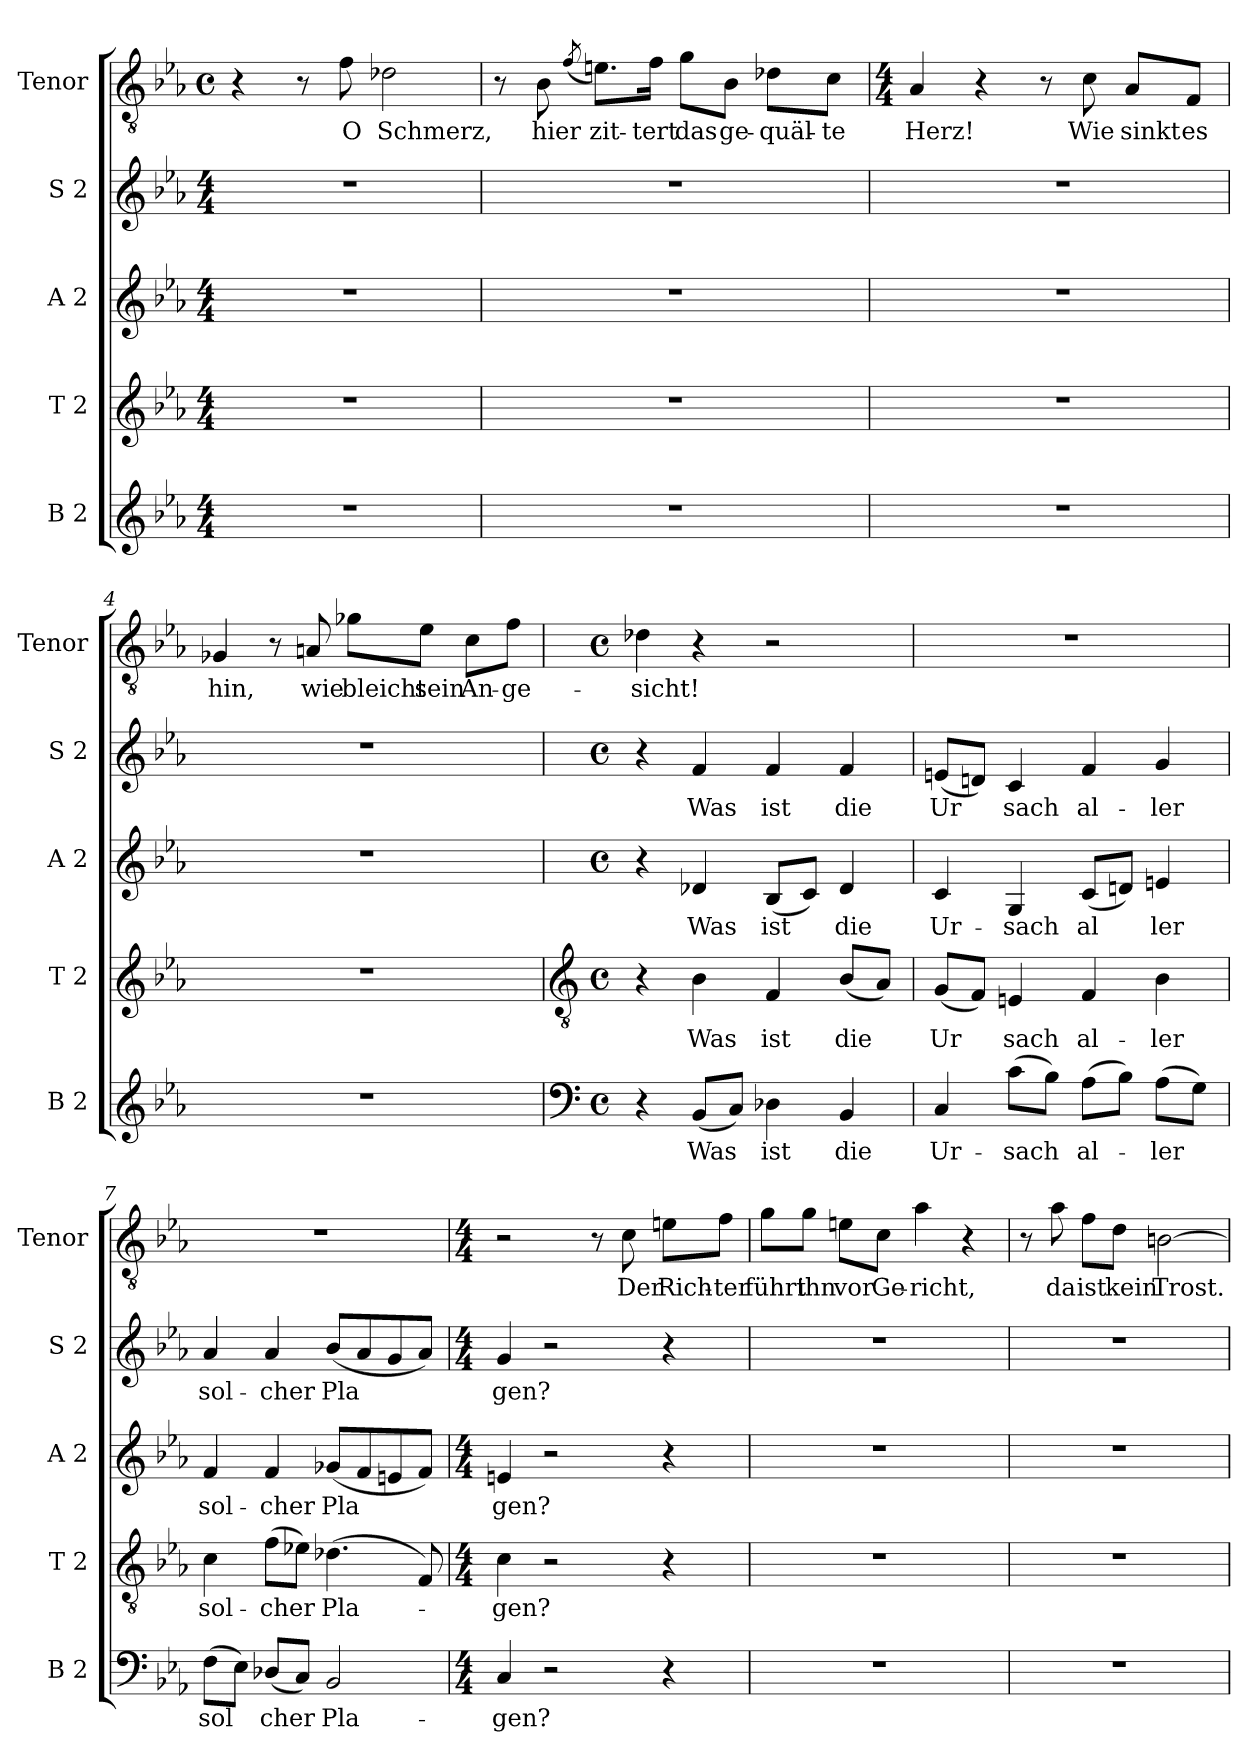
**kern	**text	**kern	**text	**kern	**text	**kern	**text	**kern	**text
*part5	*part5	*part4	*part4	*part3	*part3	*part2	*part2	*part1	*part1
*staff5	*staff5	*staff4	*staff4	*staff3	*staff3	*staff2	*staff2	*staff1	*staff1
*I"B 2	*	*I"T 2	*	*I"A 2	*	*I"S 2	*	*I"Tenor	*
*I'B 2	*	*I'T 2	*	*I'A 2	*	*I'S 2	*	*I'Tenor	*
*clefG2	*	*clefG2	*	*clefG2	*	*clefG2	*	*clefGv2	*
*k[b-e-a-]	*	*k[b-e-a-]	*	*k[b-e-a-]	*	*k[b-e-a-]	*	*k[b-e-a-]	*
*E-:	*	*E-:	*	*E-:	*	*E-:	*	*E-:	*
*M4/4	*	*M4/4	*	*M4/4	*	*M4/4	*	*M4/4	*
*	*	*	*	*	*	*	*	*met(c)	*
=1	=1	=1	=1	=1	=1	=1	=1	=1	=1
1r	.	1r	.	1r	.	1r	.	4r	.
.	.	.	.	.	.	.	.	8r	.
!	!	!	!	!	!	!	!	!	!LO:LY:b
.	.	.	.	.	.	.	.	8f\	O
!	!	!	!	!	!	!	!	!	!LO:LY:b
.	.	.	.	.	.	.	.	2d-X\	Schmerz,
=2	=2	=2	=2	=2	=2	=2	=2	=2	=2
1r	.	1r	.	1r	.	1r	.	8r	.
!	!	!	!	!	!	!	!	!	!LO:LY:b
.	.	.	.	.	.	.	.	8B-\	hier
.	.	.	.	.	.	.	.	(>8qf/	.
!	!	!	!	!	!	!	!	!	!LO:LY:b
.	.	.	.	.	.	.	.	8.en\L)	zit-
!	!	!	!	!	!	!	!	!	!LO:LY:b
.	.	.	.	.	.	.	.	16f\Jk	-tert
!	!	!	!	!	!	!	!	!	!LO:LY:b
.	.	.	.	.	.	.	.	8g\L	das
!	!	!	!	!	!	!	!	!	!LO:LY:b
.	.	.	.	.	.	.	.	8B-\J	ge-
!	!	!	!	!	!	!	!	!	!LO:LY:b
.	.	.	.	.	.	.	.	8d-X\L	-quäl-
!	!	!	!	!	!	!	!	!	!LO:LY:b
.	.	.	.	.	.	.	.	8c\J	-te
!!LO:LB:g=z
=3	=3	=3	=3	=3	=3	=3	=3	=3	=3
*	*	*	*	*	*	*	*	*M4/4	*
!	!	!	!	!	!	!	!	!	!LO:LY:b
1r	.	1r	.	1r	.	1r	.	4A-/	Herz!
.	.	.	.	.	.	.	.	4r	.
.	.	.	.	.	.	.	.	8r	.
!	!	!	!	!	!	!	!	!	!LO:LY:b
.	.	.	.	.	.	.	.	8c\	Wie
!	!	!	!	!	!	!	!	!	!LO:LY:b
.	.	.	.	.	.	.	.	8A-/L	sinkt
!	!	!	!	!	!	!	!	!	!LO:LY:b
.	.	.	.	.	.	.	.	8F/J	es
=4	=4	=4	=4	=4	=4	=4	=4	=4	=4
!	!	!	!	!	!	!	!	!	!LO:LY:b
1r	.	1r	.	1r	.	1r	.	4G-X/	hin,
.	.	.	.	.	.	.	.	8r	.
!	!	!	!	!	!	!	!	!	!LO:LY:b
.	.	.	.	.	.	.	.	8An/	wie
!	!	!	!	!	!	!	!	!	!LO:LY:b
.	.	.	.	.	.	.	.	8g-X\L	bleicht
!	!	!	!	!	!	!	!	!	!LO:LY:b
.	.	.	.	.	.	.	.	8e-\J	sein
!	!	!	!	!	!	!	!	!	!LO:LY:b
.	.	.	.	.	.	.	.	8c\L	An-
!	!	!	!	!	!	!	!	!	!LO:LY:b
.	.	.	.	.	.	.	.	8f\J	-ge-
!!LO:LB:g=z
=5	=5	=5	=5	=5	=5	=5	=5	=5	=5
*clefF4	*	*clefGv2	*	*	*	*	*	*	*
*M4/4	*	*M4/4	*	*M4/4	*	*M4/4	*	*M4/4	*
*met(c)	*	*met(c)	*	*met(c)	*	*met(c)	*	*met(c)	*
!	!	!	!	!	!	!	!	!	!LO:LY:b
4r	.	4r	.	4r	.	4r	.	4d-X\	-sicht!
!	!LO:LY:b	!	!LO:LY:b	!	!LO:LY:b	!	!LO:LY:b	!	!
(<8BB-/L	Was	4B-\	Was	4d-X/	Was	4f/	Was	4r	.
8C/J)	.	.	.	.	.	.	.	.	.
!	!LO:LY:b	!	!LO:LY:b	!	!LO:LY:b	!	!LO:LY:b	!	!
4D-X\	ist	4F/	ist	(<8B-/L	ist	4f/	ist	2r	.
.	.	.	.	8c/J)	.	.	.	.	.
!	!LO:LY:b	!	!LO:LY:b	!	!LO:LY:b	!	!LO:LY:b	!	!
4BB-/	die	(<8B-/L	die	4d-/	die	4f/	die	.	.
.	.	8A-/J)	.	.	.	.	.	.	.
=6	=6	=6	=6	=6	=6	=6	=6	=6	=6
!	!LO:LY:b	!	!LO:LY:b	!	!LO:LY:b	!	!LO:LY:b	!	!
4C/	Ur-	(<8G/L	Ur	4c/	Ur-	(<8en/L	Ur	1r	.
.	.	8F/J)	.	.	.	8dn/J)	.	.	.
!	!LO:LY:b	!	!LO:LY:b	!	!LO:LY:b	!	!LO:LY:b	!	!
(>8c\L	-sach	4En/	sach	4G/	-sach	4c/	sach	.	.
8B-\J)	.	.	.	.	.	.	.	.	.
!	!LO:LY:b	!	!LO:LY:b	!	!LO:LY:b	!	!LO:LY:b	!	!
(>8A-\L	al-	4F/	al-	(<8c/L	al	4f/	al-	.	.
8B-\J)	.	.	.	8dn/J)	.	.	.	.	.
!	!LO:LY:b	!	!LO:LY:b	!	!LO:LY:b	!	!LO:LY:b	!	!
(>8A-\L	-ler	4B-\	-ler	4en/	ler	4g/	-ler	.	.
8G\J)	.	.	.	.	.	.	.	.	.
=7	=7	=7	=7	=7	=7	=7	=7	=7	=7
!	!LO:LY:b	!	!LO:LY:b	!	!LO:LY:b	!	!LO:LY:b	!	!
(>8F\L	sol	4c\	sol-	4f/	sol-	4a-/	sol-	1r	.
8E-\J)	.	.	.	.	.	.	.	.	.
!	!LO:LY:b	!	!LO:LY:b	!	!LO:LY:b	!	!LO:LY:b	!	!
(<8D-X/L	cher	(>8f\L	-cher	4f/	-cher	4a-/	-cher	.	.
8C/J)	.	8e-X\J)	.	.	.	.	.	.	.
!	!LO:LY:b	!	!LO:LY:b	!	!LO:LY:b	!	!LO:LY:b	!	!
2BB-/	Pla-	(<4.d-X\	Pla-	(<8g-X/L	Pla	(<8b-/L	Pla	.	.
.	.	.	.	8f/	.	8a-/	.	.	.
.	.	.	.	8en/	.	8g/	.	.	.
.	.	8F/)	.	8f/J)	.	8a-/J)	.	.	.
!!LO:LB:g=z
=8	=8	=8	=8	=8	=8	=8	=8	=8	=8
*M4/4	*	*M4/4	*	*M4/4	*	*M4/4	*	*M4/4	*
!	!LO:LY:b	!	!LO:LY:b	!	!LO:LY:b	!	!LO:LY:b	!	!
4C/	-gen?	4c\	-gen?	4en/	gen?	4g/	gen?	2r	.
2r	.	2r	.	2r	.	2r	.	.	.
.	.	.	.	.	.	.	.	8r	.
!	!	!	!	!	!	!	!	!	!LO:LY:b
.	.	.	.	.	.	.	.	8c\	Der
!	!	!	!	!	!	!	!	!	!LO:LY:b
4r	.	4r	.	4r	.	4r	.	8en\L	Rich-
!	!	!	!	!	!	!	!	!	!LO:LY:b
.	.	.	.	.	.	.	.	8f\J	-ter
=9	=9	=9	=9	=9	=9	=9	=9	=9	=9
!	!	!	!	!	!	!	!	!	!LO:LY:b
1r	.	1r	.	1r	.	1r	.	8g\L	führt
!	!	!	!	!	!	!	!	!	!LO:LY:b
.	.	.	.	.	.	.	.	8g\J	ihn
!	!	!	!	!	!	!	!	!	!LO:LY:b
.	.	.	.	.	.	.	.	8en\L	vor
!	!	!	!	!	!	!	!	!	!LO:LY:b
.	.	.	.	.	.	.	.	8c\J	Ge-
!	!	!	!	!	!	!	!	!	!LO:LY:b
.	.	.	.	.	.	.	.	4a-\	-richt,
.	.	.	.	.	.	.	.	4r	.
=10	=10	=10	=10	=10	=10	=10	=10	=10	=10
1r	.	1r	.	1r	.	1r	.	8r	.
!	!	!	!	!	!	!	!	!	!LO:LY:b
.	.	.	.	.	.	.	.	8a-\	da
!	!	!	!	!	!	!	!	!	!LO:LY:b
.	.	.	.	.	.	.	.	8f\L	ist
!	!	!	!	!	!	!	!	!	!LO:LY:b
.	.	.	.	.	.	.	.	8d\J	kein
!	!	!	!	!	!	!	!	!	!LO:LY:b
.	.	.	.	.	.	.	.	[2Bn\	Trost.
=	=	=	=	=	=	=	=	=	=
*-	*-	*-	*-	*-	*-	*-	*-	*-	*-
